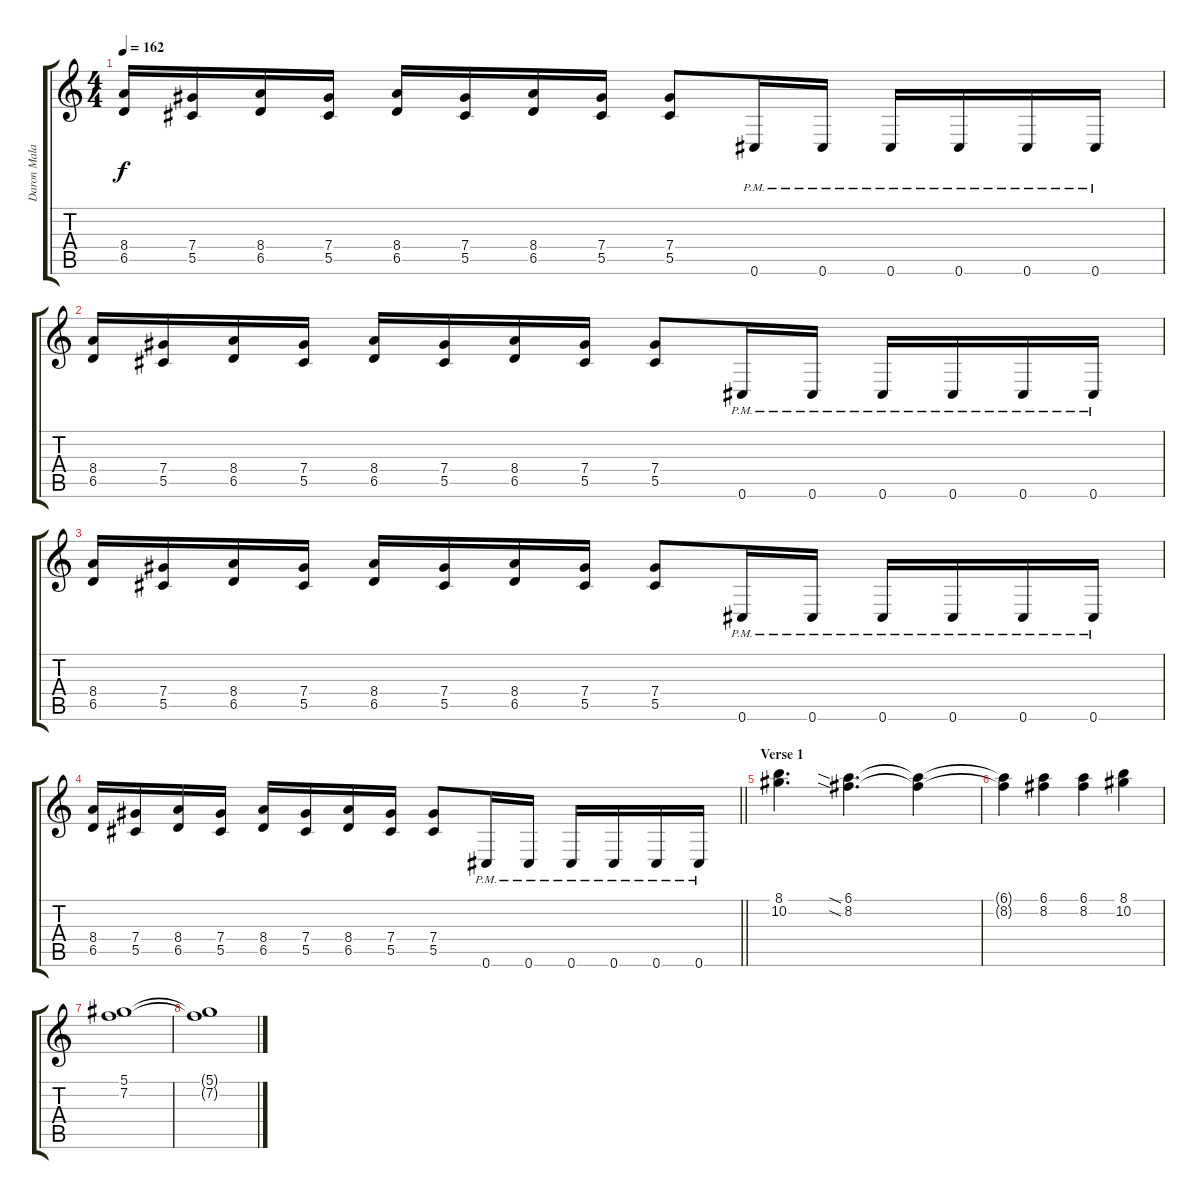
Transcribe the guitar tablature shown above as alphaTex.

\track ("Daron Malakian 1" "Daron Mala") {instrument distortionguitar}
\staff {score tabs}
\tuning (Eb4 Bb3 Gb3 Db3 Ab2 Db2) {hide}
\ts (4 4)
\tempo 162
\clef g2
\ks c
(8.4 6.5).16{dy f} (7.4 5.5).16 (8.4 6.5).16 (7.4 5.5).16 (8.4 6.5).16 (7.4 5.5).16 (8.4 6.5).16 (7.4 5.5).16 (7.4 5.5).8 0.6{pm}.16 0.6{pm}.16 0.6{pm}.16 0.6{pm}.16 0.6{pm}.16 0.6{pm}.16 |
(8.4 6.5).16 (7.4 5.5).16 (8.4 6.5).16 (7.4 5.5).16 (8.4 6.5).16 (7.4 5.5).16 (8.4 6.5).16 (7.4 5.5).16 (7.4 5.5).8 0.6{pm}.16 0.6{pm}.16 0.6{pm}.16 0.6{pm}.16 0.6{pm}.16 0.6{pm}.16 |
(8.4 6.5).16 (7.4 5.5).16 (8.4 6.5).16 (7.4 5.5).16 (8.4 6.5).16 (7.4 5.5).16 (8.4 6.5).16 (7.4 5.5).16 (7.4 5.5).8 0.6{pm}.16 0.6{pm}.16 0.6{pm}.16 0.6{pm}.16 0.6{pm}.16 0.6{pm}.16 |
\barLineRight lightlight
(8.4 6.5).16 (7.4 5.5).16 (8.4 6.5).16 (7.4 5.5).16 (8.4 6.5).16 (7.4 5.5).16 (8.4 6.5).16 (7.4 5.5).16 (7.4 5.5).8 0.6{pm}.16 0.6{pm}.16 0.6{pm}.16 0.6{pm}.16 0.6{pm}.16 0.6{pm}.16 |
\section ("" "Verse 1")
(8.1 10.2).4{d volume 10 instrument electricguitarclean} (6.1{sia} 8.2{sia}).4{d} (6.1{t} 8.2{t}).4 |
(6.1{t} 8.2{t}).4 (6.1 8.2).4 (6.1 8.2).4 (8.1 10.2).4 |
(5.1 7.2).1 |
(5.1{t} 7.2{t}).1
